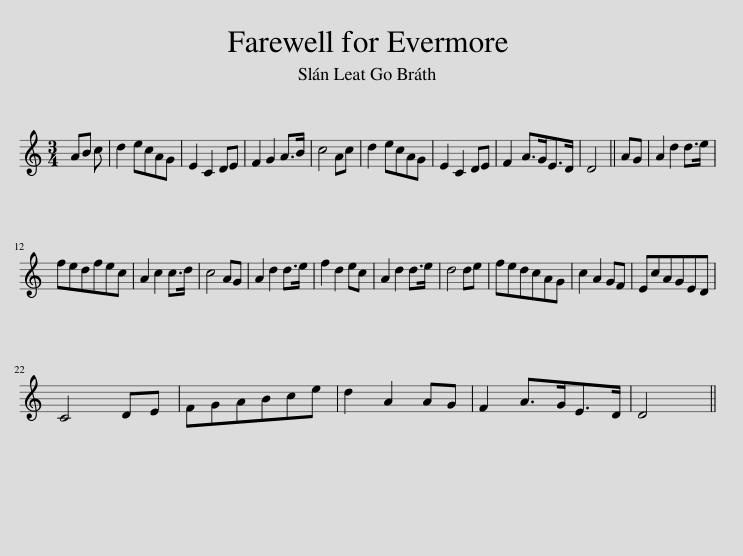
X:1
L:1/8
M:3/4
I:linebreak $
K:C
V:1 treble
V:1
 AB c | d2 ecAG | E2 C2 DE | F2 G2 A>B | c4 Ac | %5
 d2 ecAG | E2 C2 DE | F2 A>GE>D | D4 || AG | %10
 A2 d2 d>e |$ fedfec | A2 c2 c>d | c4 AG | A2 d2 d>e | %15
 f2 d2 ec | A2 d2 d>e | d4 de | fedcAG | c2 A2 GF | %20
 EcAGED |$ C4 DE | FGABce | d2 A2 AG | F2 A>GE>D | %25
 D4 || %26
